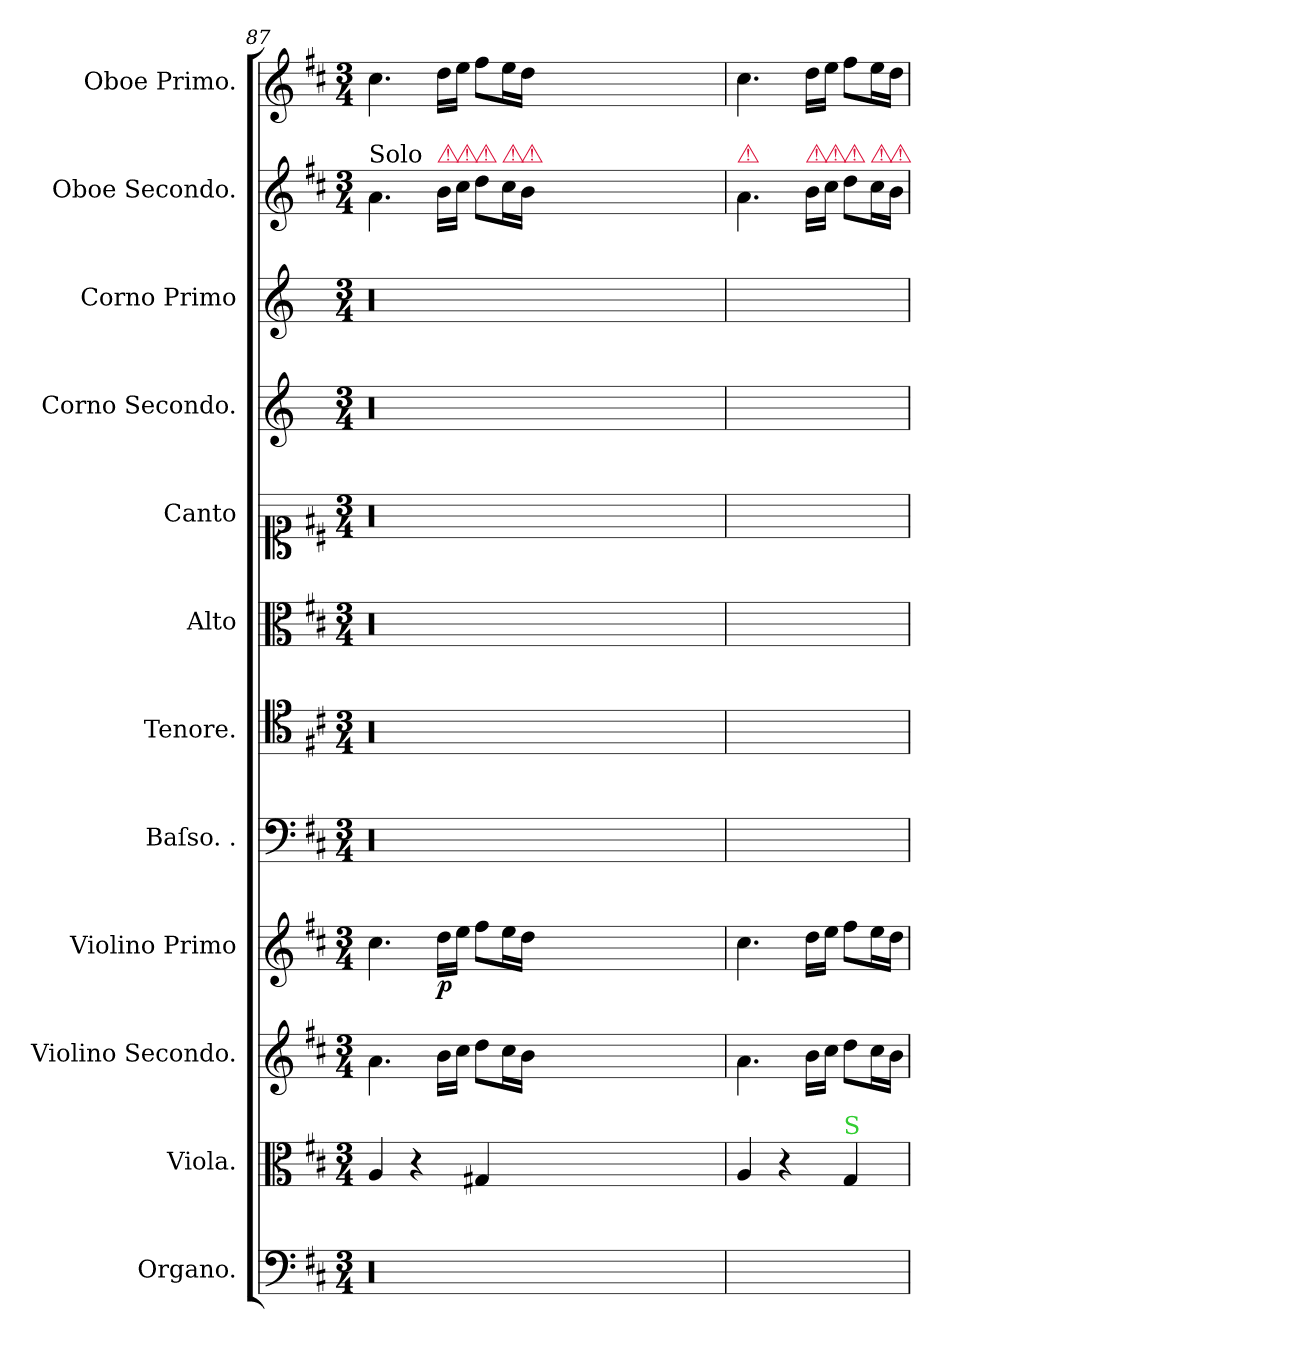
**kern	**kern	**kern	**kern	**dynam	**kern	**kern	**kern	**kern	**kern	**kern	**kern	**kern
*part12	*part11	*part10	*part9	*part9	*part8	*part7	*part6	*part5	*part4	*part3	*part2	*part1
*staff12	*staff11	*staff10	*staff9	*staff9	*staff8	*staff7	*staff6	*staff5	*staff4	*staff3	*staff2	*staff1
*I"Organo.	*I"Viola.	*I"Violino Secondo.	*I"Violino Primo	*	*I"Baſso. .	*I"Tenore.	*I"Alto	*I"Canto	*I"Corno Secondo.	*I"Corno Primo	*I"Oboe Secondo.	*I"Oboe Primo.
*I'org	*I'vla	*I'vl 2	*I'vl 1	*	*I'B	*I'T	*I'A	*	*I'cor 2	*I'cor 1	*I'ob 2	*I'ob 1
*clefF4	*clefC3	*clefG2	*clefG2	*	*clefF4	*clefC4	*clefC3	*clefC1	*clefG2	*clefG2	*clefG2	*clefG2
*	*	*	*	*	*	*	*	*	*ITrd6c10	*ITrd6c10	*	*
*k[f#c#]	*k[f#c#]	*k[f#c#]	*k[f#c#]	*	*k[f#c#]	*k[f#c#]	*k[f#c#]	*k[f#c#]	*k[f#c#]	*k[f#c#]	*k[f#c#]	*k[f#c#]
*M3/4	*M3/4	*M3/4	*M3/4	*	*M3/4	*M3/4	*M3/4	*M3/4	*M3/4	*M3/4	*M3/4	*M3/4
=87	=87	=87	=87	=87	=87	=87	=87	=87	=87	=87	=87	=87
!	!	!	!	!	!	!	!	!	!	!	!LO:TX:a:t=Solo	!
!LO:N:vis=00	!	!	!	!	!LO:N:vis=00	!LO:N:vis=00	!LO:N:vis=00	!LO:N:vis=00	!LO:N:vis=00	!LO:N:vis=00	!	!
0.r	4A/	4.a\	4.cc#\	.	0.r	0.r	0.r	0.r	0.r	0.r	4.a\	4.cc#\
.	4r	.	.	.	.	.	.	.	.	.	.	.
!	!	!	!	!	!	!	!	!	!	!	!LO:TX:a:color=crimson:t=⚠	!
!	!	!	!	!LO:DY:b	!	!	!	!	!	!	!	!
.	.	16b\LL	16dd\LL	p	.	.	.	.	.	.	16b\LL	16dd\LL
!	!	!	!	!	!	!	!	!	!	!	!LO:TX:a:color=crimson:t=⚠	!
.	.	16cc#\JJ	16ee\JJ	.	.	.	.	.	.	.	16cc#\JJ	16ee\JJ
!	!	!	!	!	!	!	!	!	!	!	!LO:TX:a:color=crimson:t=⚠	!
.	4G#X/	8dd\L	8ff#\L	.	.	.	.	.	.	.	8dd\L	8ff#\L
!	!	!	!	!	!	!	!	!	!	!	!LO:TX:a:color=crimson:t=⚠	!
.	.	16cc#\L	16ee\L	.	.	.	.	.	.	.	16cc#\L	16ee\L
!	!	!	!	!	!	!	!	!	!	!	!LO:TX:a:color=crimson:t=⚠	!
.	.	16b\JJ	16dd\JJ	.	.	.	.	.	.	.	16b\JJ	16dd\JJ
.	0ryy	0ryy	0ryy	.	.	.	.	.	.	.	0ryy	0ryy
.	4ryy	4ryy	4ryy	.	.	.	.	.	.	.	4ryy	4ryy
=88	=88	=88	=88	=88	=88	=88	=88	=88	=88	=88	=88	=88
!	!	!	!	!	!	!	!	!	!	!	!LO:TX:a:color=crimson:t=⚠	!
2.ryy	4A/	4.a\	4.cc#\	.	2.ryy	2.ryy	2.ryy	2.ryy	2.ryy	2.ryy	4.a\	4.cc#\
.	4r	.	.	.	.	.	.	.	.	.	.	.
!	!	!	!	!	!	!	!	!	!	!	!LO:TX:a:color=crimson:t=⚠	!
.	.	16b\LL	16dd\LL	.	.	.	.	.	.	.	16b\LL	16dd\LL
!	!	!	!	!	!	!	!	!	!	!	!LO:TX:a:color=crimson:t=⚠	!
.	.	16cc#\JJ	16ee\JJ	.	.	.	.	.	.	.	16cc#\JJ	16ee\JJ
!	!	!	!	!	!	!	!	!	!	!	!LO:TX:a:color=crimson:t=⚠	!
!	!LO:TX:a:color=limegreen:t=S	!	!	!	!	!	!	!	!	!	!	!
.	4G/	8dd\L	8ff#\L	.	.	.	.	.	.	.	8dd\L	8ff#\L
!	!	!	!	!	!	!	!	!	!	!	!LO:TX:a:color=crimson:t=⚠	!
.	.	16cc#\L	16ee\L	.	.	.	.	.	.	.	16cc#\L	16ee\L
!	!	!	!	!	!	!	!	!	!	!	!LO:TX:a:color=crimson:t=⚠	!
.	.	16b\JJ	16dd\JJ	.	.	.	.	.	.	.	16b\JJ	16dd\JJ
=	=	=	=	=	=	=	=	=	=	=	=	=
*-	*-	*-	*-	*-	*-	*-	*-	*-	*-	*-	*-	*-
